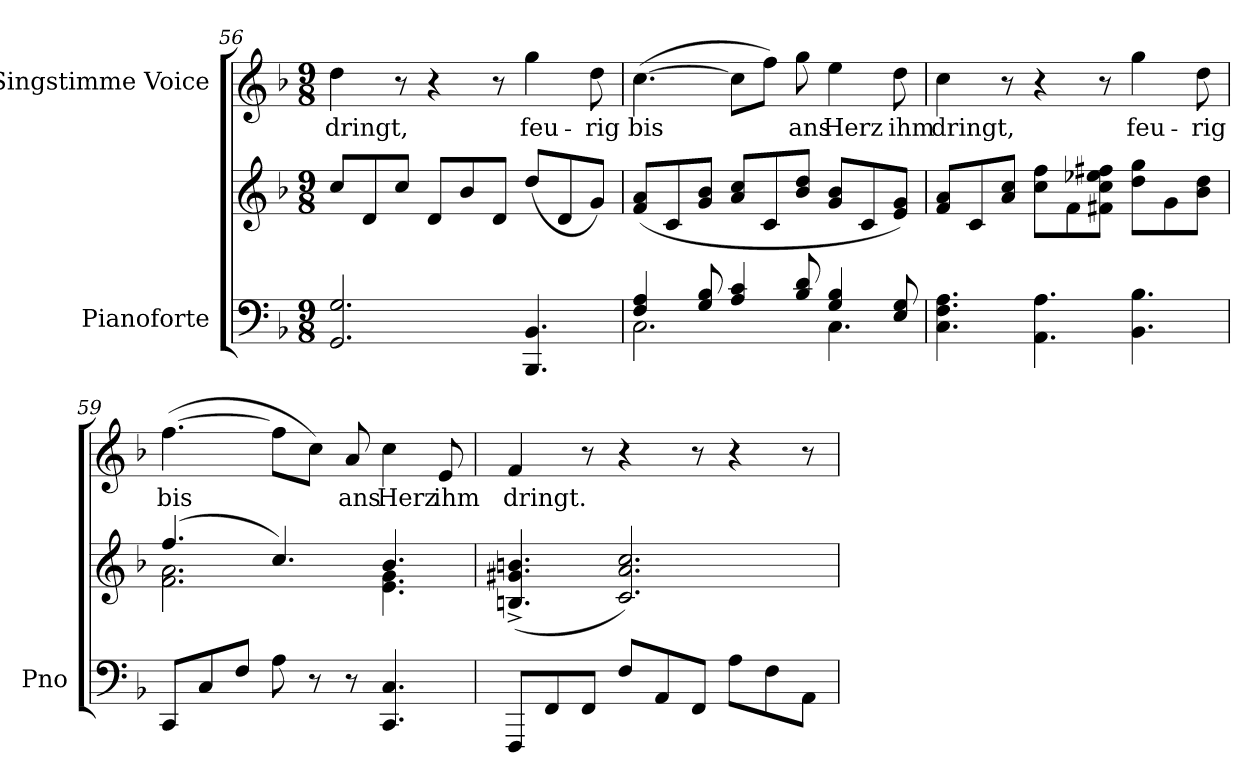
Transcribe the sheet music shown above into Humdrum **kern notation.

**kern	**kern	**kern	**text
*part2	*part2	*part1	*part1
*staff3	*staff2	*staff1	*staff1
*I"Pianoforte	*	*I"Singstimme Voice	*
*I'Pno	*	*	*
*clefF4	*clefG2	*clefG2	*
*k[b-]	*k[b-]	*k[b-]	*
*M9/8	*M9/8	*M9/8	*
=56	=56	=56	=56
2.GG/ 2.G/	8cc/L	4dd\	dringt,
.	8d/	.	.
.	8cc/J	8r	.
.	8d/L	4r	.
.	8b-/	.	.
.	8d/J	8r	.
4.BBB-/ 4.BB-/	(8dd/L	4gg\	feu-
.	8d/	.	.
.	8g/J)	8dd\	-rig
=57	=57	=57	=57
*^	*	*	*
4F/ 4A/	2.C\	(8f/ 8a/L	([4.cc\	bis
.	.	8c/	.	.
8G/ 8B-/	.	8g/ 8b-/J	.	.
4A/ 4c/	.	8a/ 8cc/L	8cc\L]	.
.	.	8c/	8ff\J)	.
8B-/ 8d/	.	8b-/ 8dd/J	8gg\	ans
4G/ 4B-/	4.C\	8g/ 8b-/L	4ee\	Herz
.	.	8c/	.	.
8E/ 8G/	.	8e/ 8g/J)	8dd\	ihm
*v	*v	*	*	*
=58	=58	=58	=58
4.C\ 4.F\ 4.A\	8f/ 8a/L	4cc\	dringt,
.	8c/	.	.
.	8a/ 8cc/J	8r	.
4.AA\ 4.A\	8cc\ 8ff\L	4r	.
.	8f\	.	.
.	8f#X\ 8cc\ 8ee-X\ 8ff#X\J	8r	.
4.BB-\ 4.B-\	8dd\ 8gg\L	4gg\	feu-
.	8g\	.	.
.	8b-\ 8dd\J	8dd\	-rig
=59	=59	=59	=59
*	*^	*	*
8CC/L	(4.ff/	2.f\ 2.a\	([4.ff\	bis
8C/	.	.	.	.
8F/J	.	.	.	.
8A\	4.cc/)	.	8ff\L]	.
8r	.	.	8cc\J)	.
8r	.	.	8a/	ans
4.CC/ 4.C/	4.b-/	4.e\ 4.g\	4cc\	Herz
.	.	.	8e/	ihm
*	*v	*v	*	*
=60	=60	=60	=60
8FFF/L	(4.Bn/^< 4.g#X/^< 4.bn/^<	4f/	dringt.
8FF/	.	.	.
8FF/J	.	8r	.
8F/L	2.c/ 2.a/ 2.cc/)	4r	.
8AA/	.	.	.
8FF/J	.	8r	.
8A\L	.	4r	.
8F\	.	.	.
8AA\J	.	8r	.
=	=	=	=
*-	*-	*-	*-
